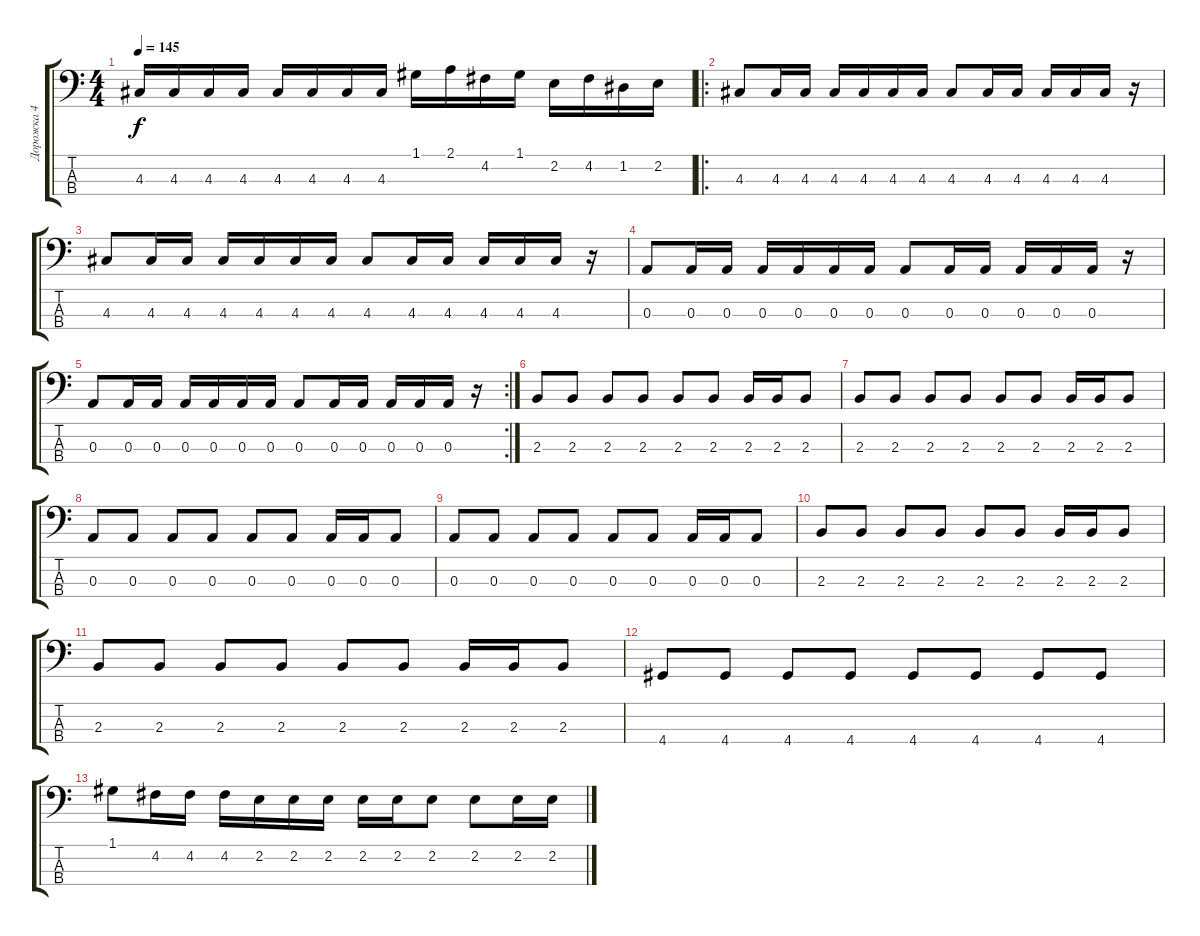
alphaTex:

\track ("Дорожка 4" "Дорожка 4") {instrument electricbasspick}
\staff {score tabs}
\tuning (G2 D2 A1 E1) {hide}
\ts (4 4)
\tempo 145
\clef f4
\ks c
4.3.16{dy f} 4.3.16 4.3.16 4.3.16 4.3.16 4.3.16 4.3.16 4.3.16 1.1.16 2.1.16 4.2.16 1.1.16 2.2.16 4.2.16 1.2.16 2.2.16 |
\ro
4.3.8 4.3.16 4.3.16 4.3.16 4.3.16 4.3.16 4.3.16 4.3.8 4.3.16 4.3.16 4.3.16 4.3.16 4.3.16 r.16 |
4.3.8 4.3.16 4.3.16 4.3.16 4.3.16 4.3.16 4.3.16 4.3.8 4.3.16 4.3.16 4.3.16 4.3.16 4.3.16 r.16 |
0.3.8 0.3.16 0.3.16 0.3.16 0.3.16 0.3.16 0.3.16 0.3.8 0.3.16 0.3.16 0.3.16 0.3.16 0.3.16 r.16 |
\rc 2
0.3.8 0.3.16 0.3.16 0.3.16 0.3.16 0.3.16 0.3.16 0.3.8 0.3.16 0.3.16 0.3.16 0.3.16 0.3.16 r.16 |
2.3.8 2.3.8 2.3.8 2.3.8 2.3.8 2.3.8 2.3.16 2.3.16 2.3.8 |
2.3.8 2.3.8 2.3.8 2.3.8 2.3.8 2.3.8 2.3.16 2.3.16 2.3.8 |
0.3.8 0.3.8 0.3.8 0.3.8 0.3.8 0.3.8 0.3.16 0.3.16 0.3.8 |
0.3.8 0.3.8 0.3.8 0.3.8 0.3.8 0.3.8 0.3.16 0.3.16 0.3.8 |
2.3.8 2.3.8 2.3.8 2.3.8 2.3.8 2.3.8 2.3.16 2.3.16 2.3.8 |
2.3.8 2.3.8 2.3.8 2.3.8 2.3.8 2.3.8 2.3.16 2.3.16 2.3.8 |
4.4.8 4.4.8 4.4.8 4.4.8 4.4.8 4.4.8 4.4.8 4.4.8 |
1.1.8 4.2.16 4.2.16 4.2.16 2.2.16 2.2.16 2.2.16 2.2.16 2.2.16 2.2.8 2.2.8 2.2.16 2.2.16
